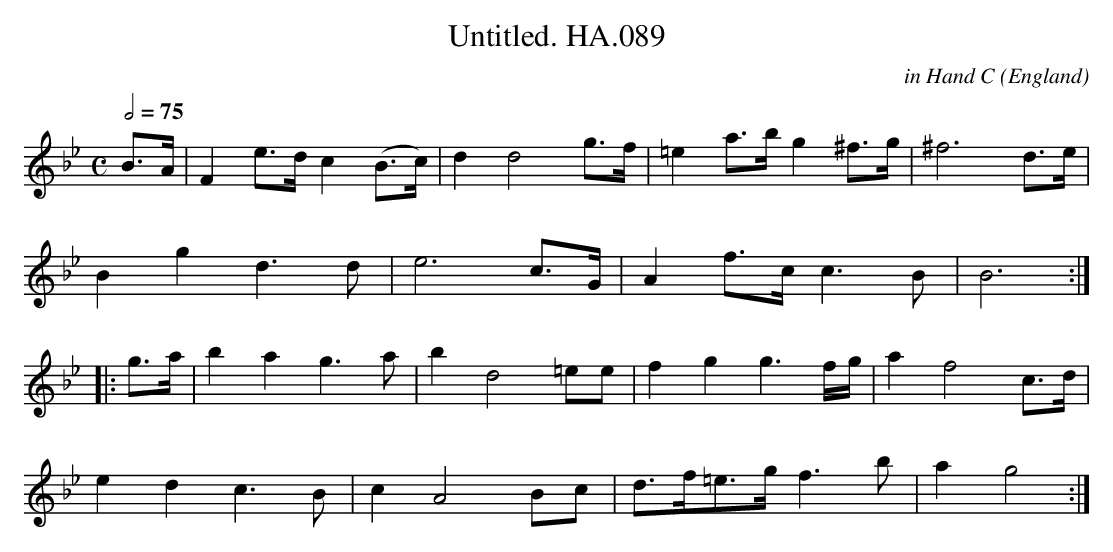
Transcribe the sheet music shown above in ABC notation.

X:1
T:Untitled. HA.089
C:in Hand C
L:1/8
M:C
O:England
Q:1/2=75
K:Bb
B>A|F2e>dc2(B>c)|d2d4g>f|=e2a>bg2^f>g|^f6d>e|!
B2g2d3d|e6c>G|A2f>c c3B|B6:|!
|:g>a|b2a2g3a|b2d4=ee|f2g2g3f/g/|a2f4c>d|!
e2d2c3B|c2A4Bc|d>f=e>gf3b|a2g4:|
